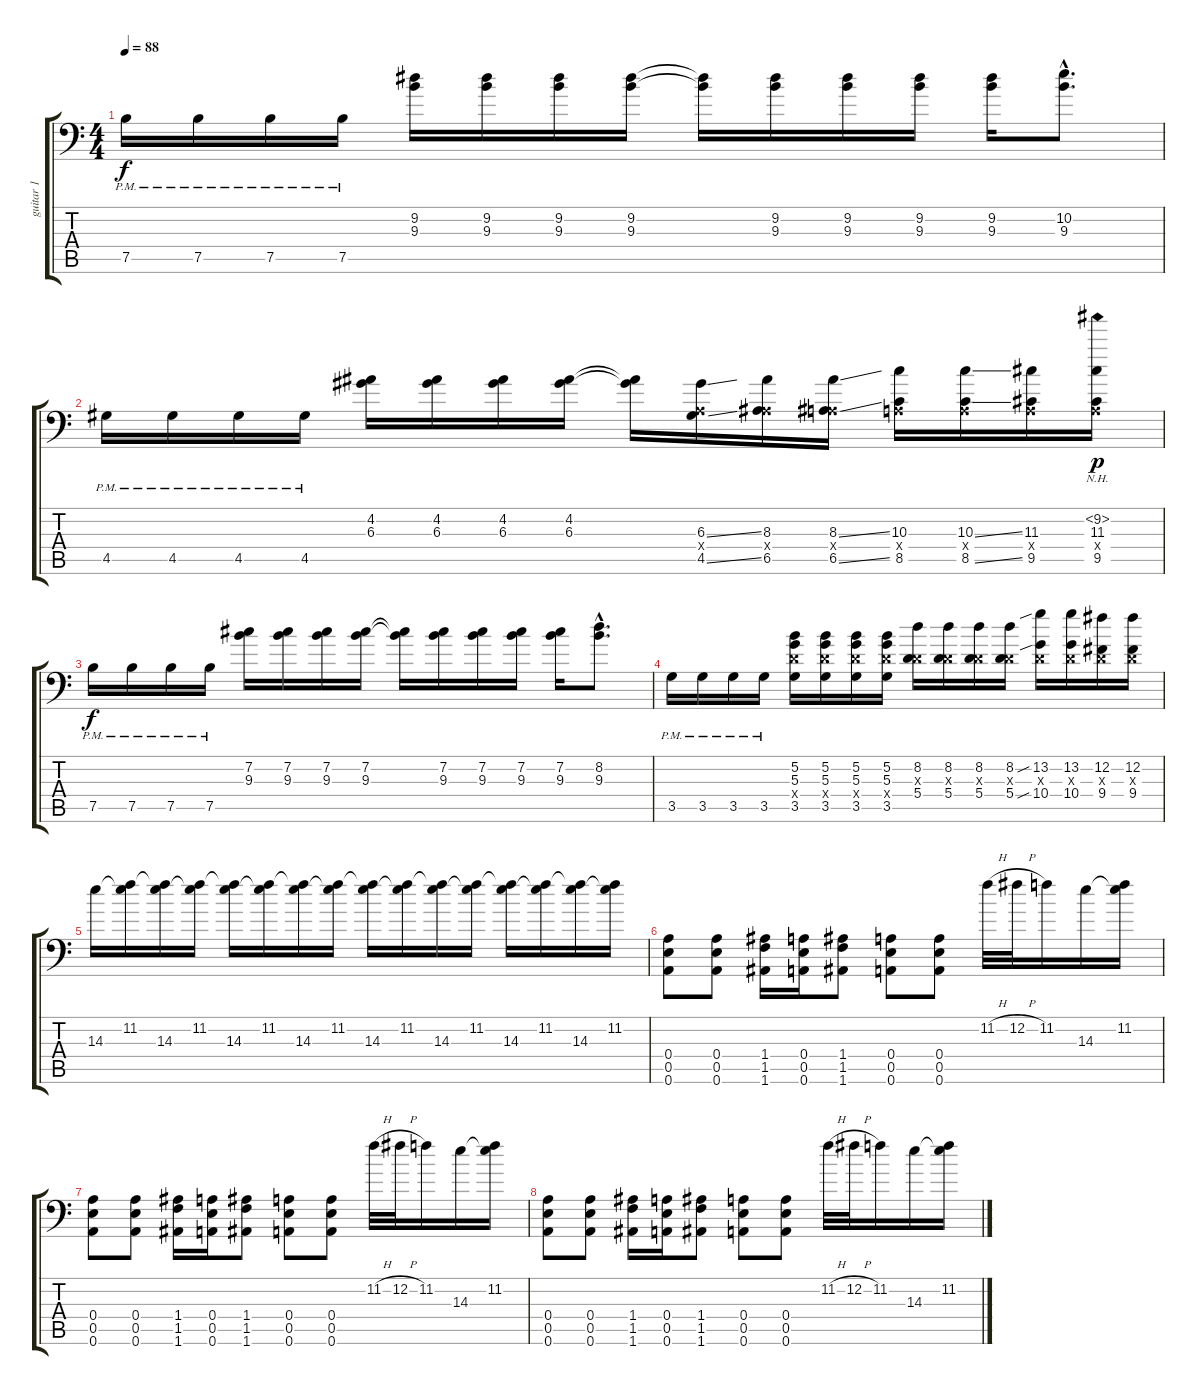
\track ("guitar 1" "guitar 1") {instrument overdrivenguitar}
\staff {score tabs}
\tuning (B3 Gb3 D3 A2 E2 A1) {hide}
\ts (4 4)
\tempo 88
\clef f4
\ks c
7.5{pm}.16{dy f} 7.5{pm}.16 7.5{pm}.16 7.5{pm}.16 (9.2 9.3).16 (9.2 9.3).16 (9.2 9.3).16 (9.2 9.3).16 (9.2{t} 9.3{t}).16 (9.2 9.3).16 (9.2 9.3).16 (9.2 9.3).16 (9.2 9.3).16 (10.2{hac} 9.3{hac}).8{d} |
4.5{pm}.16 4.5{pm}.16 4.5{pm}.16 4.5{pm}.16 (4.2 6.3).16 (4.2 6.3).16 (4.2 6.3).16 (4.2 6.3).16 (4.2{t} 6.3{t}).16 (6.3{ss} 0.4{x} 4.5{ss}).16 (8.3 0.4{x} 6.5).16 (8.3{ss} 0.4{x} 6.5{ss}).16 (10.3 0.4{x} 8.5).16 (10.3{ss} 0.4{x} 8.5{ss}).16 (11.3 0.4{x} 9.5).16 (9.2{nh} 11.3 0.4{x} 9.5).16{dy p} |
7.5{pm}.16{dy f} 7.5{pm}.16 7.5{pm}.16 7.5{pm}.16 (7.2 9.3).16 (7.2 9.3).16 (7.2 9.3).16 (7.2 9.3).16 (7.2{t} 9.3{t}).16 (7.2 9.3).16 (7.2 9.3).16 (7.2 9.3).16 (7.2 9.3).16 (8.2{hac} 9.3{hac}).8{d} |
3.5{pm}.16 3.5{pm}.16 3.5{pm}.16 3.5{pm}.16 (5.2 5.3 5.4{x} 3.5).16 (5.2 5.3 5.4{x} 3.5).16 (5.2 5.3 5.4{x} 3.5).16 (5.2 5.3 5.4{x} 3.5).16 (8.2 0.3{x} 5.4).16 (8.2 0.3{x} 5.4).16 (8.2 0.3{x} 5.4).16 (8.2 0.3{x} 5.4).16 (13.2{sib} 0.3{x} 10.4{sib}).16 (13.2 0.3{x} 10.4).16 (12.2 0.3{x} 9.4).16 (12.2 0.3{x} 9.4).16 |
14.3.16 (11.2 14.3{t}).16 (11.2{t} 14.3).16 (11.2 14.3{t}).16 (11.2{t} 14.3).16 (11.2 14.3{t}).16 (11.2{t} 14.3).16 (11.2 14.3{t}).16 (11.2{t} 14.3).16 (11.2 14.3{t}).16 (11.2{t} 14.3).16 (11.2 14.3{t}).16 (11.2{t} 14.3).16 (11.2 14.3{t}).16 (11.2{t} 14.3).16 (11.2 14.3{t}).16 |
(0.4 0.5 0.6).8 (0.4 0.5 0.6).8 (1.4 1.5 1.6).16 (0.4 0.5 0.6).16 (1.4 1.5 1.6).8 (0.4 0.5 0.6).8 (0.4 0.5 0.6).8 11.2{h}.32 12.2{h}.32 11.2.16 14.3.16 (11.2 14.3{t}).16 |
(0.4 0.5 0.6).8 (0.4 0.5 0.6).8 (1.4 1.5 1.6).16 (0.4 0.5 0.6).16 (1.4 1.5 1.6).8 (0.4 0.5 0.6).8 (0.4 0.5 0.6).8 11.2{h}.32 12.2{h}.32 11.2.16 14.3.16 (11.2 14.3{t}).16 |
(0.4 0.5 0.6).8 (0.4 0.5 0.6).8 (1.4 1.5 1.6).16 (0.4 0.5 0.6).16 (1.4 1.5 1.6).8 (0.4 0.5 0.6).8 (0.4 0.5 0.6).8 11.2{h}.32 12.2{h}.32 11.2.16 14.3.16 (11.2 14.3{t}).16
